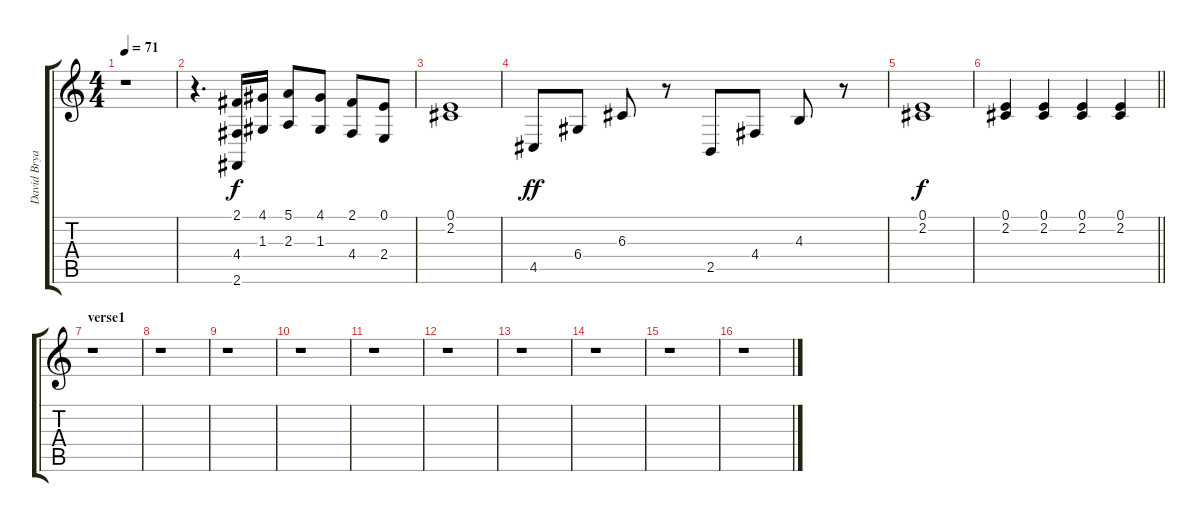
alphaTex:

\track ("David Bryan" "David Brya") {instrument stringensemble1}
\staff {score tabs}
\tuning (E4 B3 G3 D3 A2 E2) {hide}
\ts (4 4)
\tempo 71
\clef g2
\ks c
r.1{dy f instrument stringensemble1} |
r.4{d} (2.1 4.4 2.6).16 (4.1 1.3).16 (5.1 2.3).8 (4.1 1.3).8 (2.1 4.4).8 (0.1 2.4).8 |
(0.1 2.2).1 |
4.5.8{dy ff} 6.4.8 6.3.8 r.8 2.5.8 4.4.8 4.3.8 r.8 |
(0.1 2.2).1{dy f} |
\barLineRight lightlight
(0.1 2.2).4 (0.1 2.2).4 (0.1 2.2).4 (0.1 2.2).4 |
\section ("" "verse1")
r.1 |
r.1 |
r.1 |
r.1 |
r.1 |
r.1 |
r.1 |
r.1 |
r.1 |
r.1
